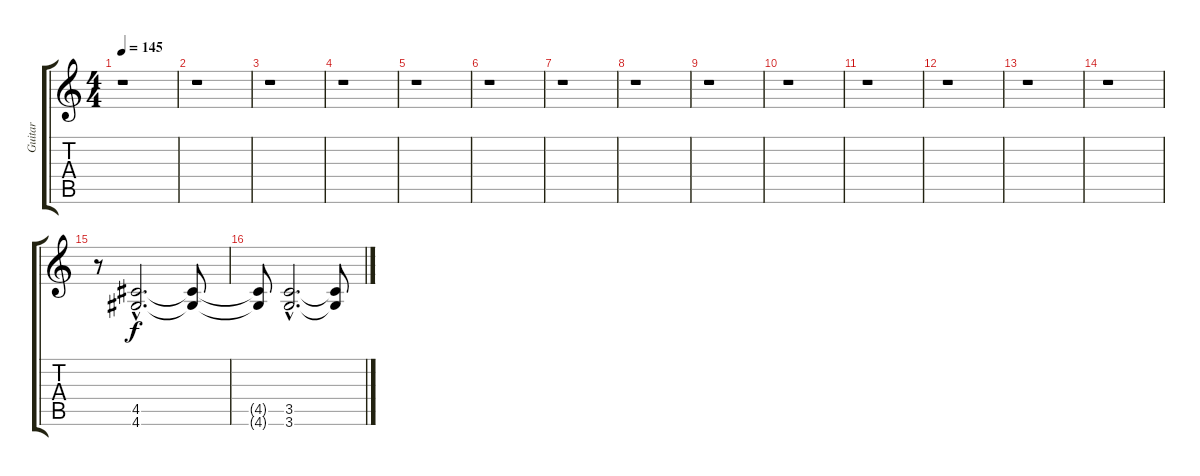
\track ("Guitar" "Guitar") {instrument distortionguitar}
\staff {score tabs}
\tuning (E4 B3 G3 D3 A2 E2) {hide}
\ts (4 4)
\tempo 145
\clef g2
\ks c
r.1{dy f} |
r.1 |
r.1 |
r.1 |
r.1 |
r.1 |
r.1 |
r.1 |
r.1 |
r.1 |
r.1 |
r.1 |
r.1 |
r.1 |
r.8 (4.5{hac} 4.6{hac}).2{d} (4.5{t} 4.6{t}).8 |
(4.5{t} 4.6{t}).8 (3.5{hac} 3.6{hac}).2{d} (3.5{t} 3.6{t}).8
